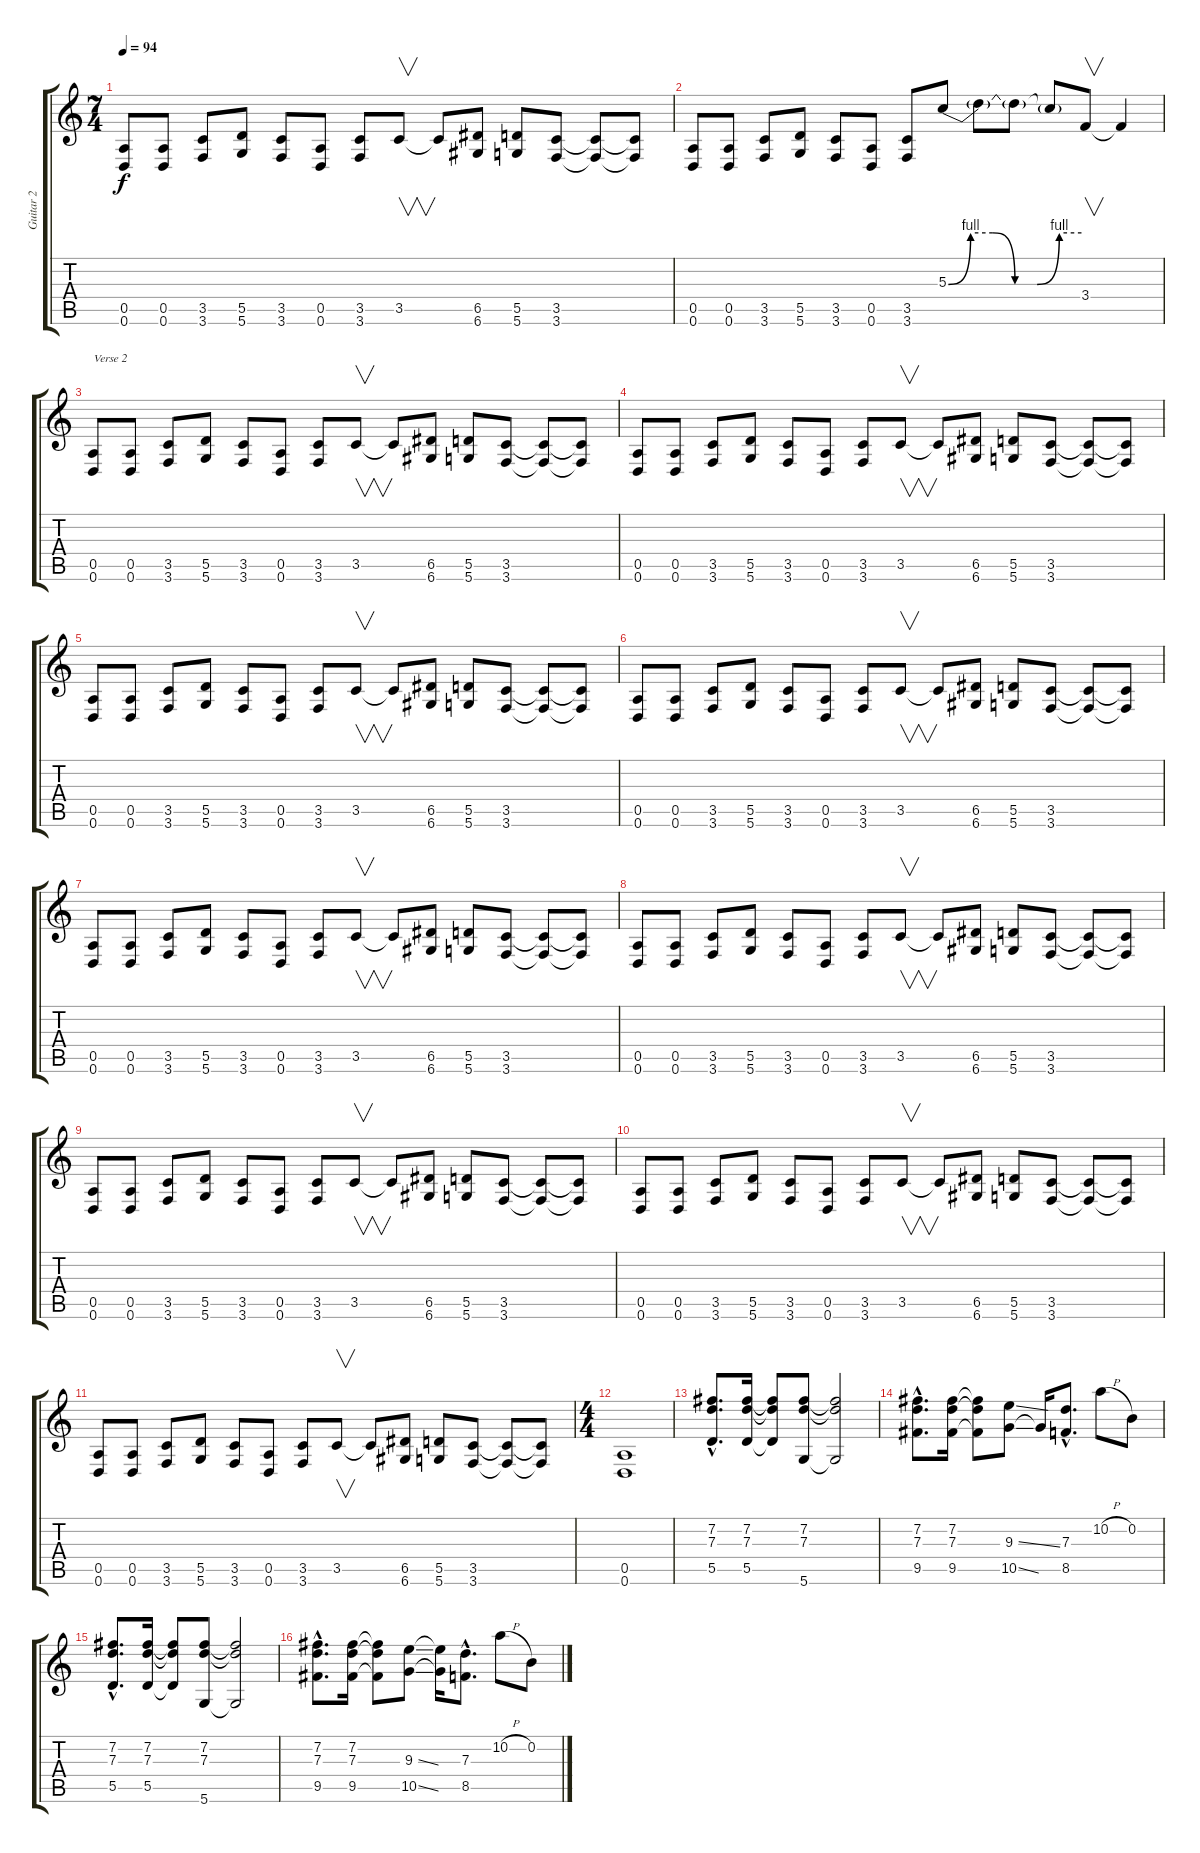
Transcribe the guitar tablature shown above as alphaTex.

\track ("Guitar 2" "Guitar 2") {instrument distortionguitar}
\staff {score tabs}
\tuning (E4 B3 G3 D3 A2 D2) {hide}
\ts (7 4)
\tempo 94
\clef g2
\ks c
(0.5 0.6).8{dy f} (0.5 0.6).8 (3.5 3.6).8 (5.5 5.6).8 (3.5 3.6).8 (0.5 0.6).8 (3.5 3.6).8 3.5.8{v} 3.5{t}.8 (6.5 6.6).8 (5.5 5.6).8 (3.5 3.6).8 (3.5{t} 3.6{t}).8 (3.5{t} 3.6{t}).8 |
(0.5 0.6).8 (0.5 0.6).8 (3.5 3.6).8 (5.5 5.6).8 (3.5 3.6).8 (0.5 0.6).8 (3.5 3.6).8 5.3{be (custom 0 0 10 4 20 4 30 0 40 0 50 4 60 4)}.8 5.3{t}.8 5.3{t}.8 5.3{t}.8 3.4.8{v} 3.4{t}.4 |
(0.5 0.6).8{txt "Verse 2"} (0.5 0.6).8 (3.5 3.6).8 (5.5 5.6).8 (3.5 3.6).8 (0.5 0.6).8 (3.5 3.6).8 3.5.8{v} 3.5{t}.8 (6.5 6.6).8 (5.5 5.6).8 (3.5 3.6).8 (3.5{t} 3.6{t}).8 (3.5{t} 3.6{t}).8 |
(0.5 0.6).8 (0.5 0.6).8 (3.5 3.6).8 (5.5 5.6).8 (3.5 3.6).8 (0.5 0.6).8 (3.5 3.6).8 3.5.8{v} 3.5{t}.8 (6.5 6.6).8 (5.5 5.6).8 (3.5 3.6).8 (3.5{t} 3.6{t}).8 (3.5{t} 3.6{t}).8 |
(0.5 0.6).8 (0.5 0.6).8 (3.5 3.6).8 (5.5 5.6).8 (3.5 3.6).8 (0.5 0.6).8 (3.5 3.6).8 3.5.8{v} 3.5{t}.8 (6.5 6.6).8 (5.5 5.6).8 (3.5 3.6).8 (3.5{t} 3.6{t}).8 (3.5{t} 3.6{t}).8 |
(0.5 0.6).8 (0.5 0.6).8 (3.5 3.6).8 (5.5 5.6).8 (3.5 3.6).8 (0.5 0.6).8 (3.5 3.6).8 3.5.8{v} 3.5{t}.8 (6.5 6.6).8 (5.5 5.6).8 (3.5 3.6).8 (3.5{t} 3.6{t}).8 (3.5{t} 3.6{t}).8 |
(0.5 0.6).8 (0.5 0.6).8 (3.5 3.6).8 (5.5 5.6).8 (3.5 3.6).8 (0.5 0.6).8 (3.5 3.6).8 3.5.8{v} 3.5{t}.8 (6.5 6.6).8 (5.5 5.6).8 (3.5 3.6).8 (3.5{t} 3.6{t}).8 (3.5{t} 3.6{t}).8 |
(0.5 0.6).8 (0.5 0.6).8 (3.5 3.6).8 (5.5 5.6).8 (3.5 3.6).8 (0.5 0.6).8 (3.5 3.6).8 3.5.8{v} 3.5{t}.8 (6.5 6.6).8 (5.5 5.6).8 (3.5 3.6).8 (3.5{t} 3.6{t}).8 (3.5{t} 3.6{t}).8 |
(0.5 0.6).8 (0.5 0.6).8 (3.5 3.6).8 (5.5 5.6).8 (3.5 3.6).8 (0.5 0.6).8 (3.5 3.6).8 3.5.8{v} 3.5{t}.8 (6.5 6.6).8 (5.5 5.6).8 (3.5 3.6).8 (3.5{t} 3.6{t}).8 (3.5{t} 3.6{t}).8 |
(0.5 0.6).8 (0.5 0.6).8 (3.5 3.6).8 (5.5 5.6).8 (3.5 3.6).8 (0.5 0.6).8 (3.5 3.6).8 3.5.8{v} 3.5{t}.8 (6.5 6.6).8 (5.5 5.6).8 (3.5 3.6).8 (3.5{t} 3.6{t}).8 (3.5{t} 3.6{t}).8 |
(0.5 0.6).8 (0.5 0.6).8 (3.5 3.6).8 (5.5 5.6).8 (3.5 3.6).8 (0.5 0.6).8 (3.5 3.6).8 3.5.8{v} 3.5{t}.8 (6.5 6.6).8 (5.5 5.6).8 (3.5 3.6).8 (3.5{t} 3.6{t}).8 (3.5{t} 3.6{t}).8 |
\ts (4 4)
(0.5 0.6).1 |
(7.2{hac} 7.3{hac} 5.5{hac}).8{d} (7.2 7.3 5.5).16 (7.2{t} 7.3{t} 5.5{t}).8 (7.2 7.3 5.6).8 (7.2{t} 7.3{t} 5.6{t}).2 |
(7.2{hac} 7.3{hac} 9.5{hac}).8{d} (7.2 7.3 9.5).16 (7.2{t} 7.3{t} 9.5{t}).8 (9.3{ss} 10.5{ss}).8 10.5{t}.16 (7.3{hac} 8.5{hac}).8{d} 10.2{h}.8 0.2.8 |
(7.2{hac} 7.3{hac} 5.5{hac}).8{d} (7.2 7.3 5.5).16 (7.2{t} 7.3{t} 5.5{t}).8 (7.2 7.3 5.6).8 (7.2{t} 7.3{t} 5.6{t}).2 |
(7.2{hac} 7.3{hac} 9.5{hac}).8{d} (7.2 7.3 9.5).16 (7.2{t} 7.3{t} 9.5{t}).8 (9.3{ss} 10.5{ss}).8 (9.3{t} 10.5{t}).16 (7.3{hac} 8.5{hac}).8{d} 10.2{h}.8 0.2.8
